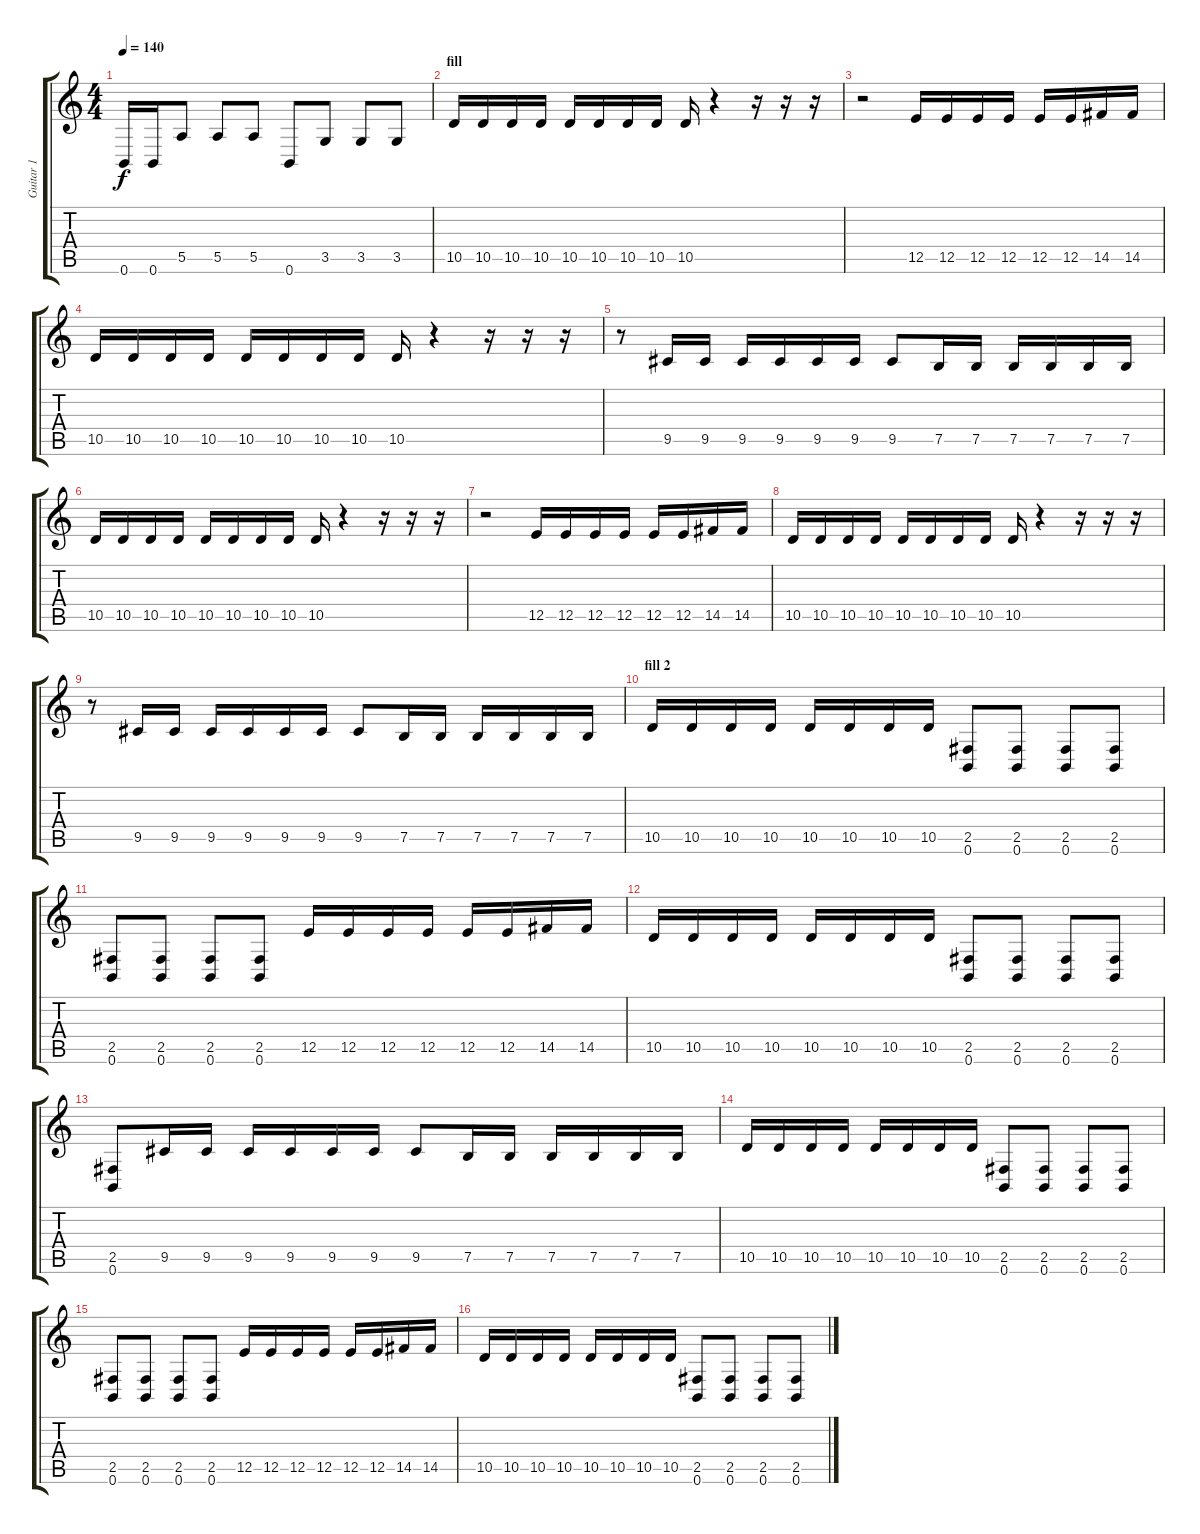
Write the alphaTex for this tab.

\track ("Guitar 1" "Guitar 1") {instrument distortionguitar}
\staff {score tabs}
\tuning (B3 Gb3 D3 A2 E2 B1) {hide}
\ts (4 4)
\tempo 140
\clef g2
\ks c
0.6.16{dy f} 0.6.16 5.5.8 5.5.8 5.5.8 0.6.8 3.5.8 3.5.8 3.5.8 |
\section ("" "fill")
10.5.16 10.5.16 10.5.16 10.5.16 10.5.16 10.5.16 10.5.16 10.5.16 10.5.16 r.4 r.16 r.16 r.16 |
r.2 12.5.16 12.5.16 12.5.16 12.5.16 12.5.16 12.5.16 14.5.16 14.5.16 |
10.5.16 10.5.16 10.5.16 10.5.16 10.5.16 10.5.16 10.5.16 10.5.16 10.5.16 r.4 r.16 r.16 r.16 |
r.8 9.5.16 9.5.16 9.5.16 9.5.16 9.5.16 9.5.16 9.5.8 7.5.16 7.5.16 7.5.16 7.5.16 7.5.16 7.5.16 |
10.5.16 10.5.16 10.5.16 10.5.16 10.5.16 10.5.16 10.5.16 10.5.16 10.5.16 r.4 r.16 r.16 r.16 |
r.2 12.5.16 12.5.16 12.5.16 12.5.16 12.5.16 12.5.16 14.5.16 14.5.16 |
10.5.16 10.5.16 10.5.16 10.5.16 10.5.16 10.5.16 10.5.16 10.5.16 10.5.16 r.4 r.16 r.16 r.16 |
r.8 9.5.16 9.5.16 9.5.16 9.5.16 9.5.16 9.5.16 9.5.8 7.5.16 7.5.16 7.5.16 7.5.16 7.5.16 7.5.16 |
\section ("" "fill 2")
10.5.16 10.5.16 10.5.16 10.5.16 10.5.16 10.5.16 10.5.16 10.5.16 (2.5 0.6).8 (2.5 0.6).8 (2.5 0.6).8 (2.5 0.6).8 |
(2.5 0.6).8 (2.5 0.6).8 (2.5 0.6).8 (2.5 0.6).8 12.5.16 12.5.16 12.5.16 12.5.16 12.5.16 12.5.16 14.5.16 14.5.16 |
10.5.16 10.5.16 10.5.16 10.5.16 10.5.16 10.5.16 10.5.16 10.5.16 (2.5 0.6).8 (2.5 0.6).8 (2.5 0.6).8 (2.5 0.6).8 |
(2.5 0.6).8 9.5.16 9.5.16 9.5.16 9.5.16 9.5.16 9.5.16 9.5.8 7.5.16 7.5.16 7.5.16 7.5.16 7.5.16 7.5.16 |
10.5.16 10.5.16 10.5.16 10.5.16 10.5.16 10.5.16 10.5.16 10.5.16 (2.5 0.6).8 (2.5 0.6).8 (2.5 0.6).8 (2.5 0.6).8 |
(2.5 0.6).8 (2.5 0.6).8 (2.5 0.6).8 (2.5 0.6).8 12.5.16 12.5.16 12.5.16 12.5.16 12.5.16 12.5.16 14.5.16 14.5.16 |
10.5.16 10.5.16 10.5.16 10.5.16 10.5.16 10.5.16 10.5.16 10.5.16 (2.5 0.6).8 (2.5 0.6).8 (2.5 0.6).8 (2.5 0.6).8
